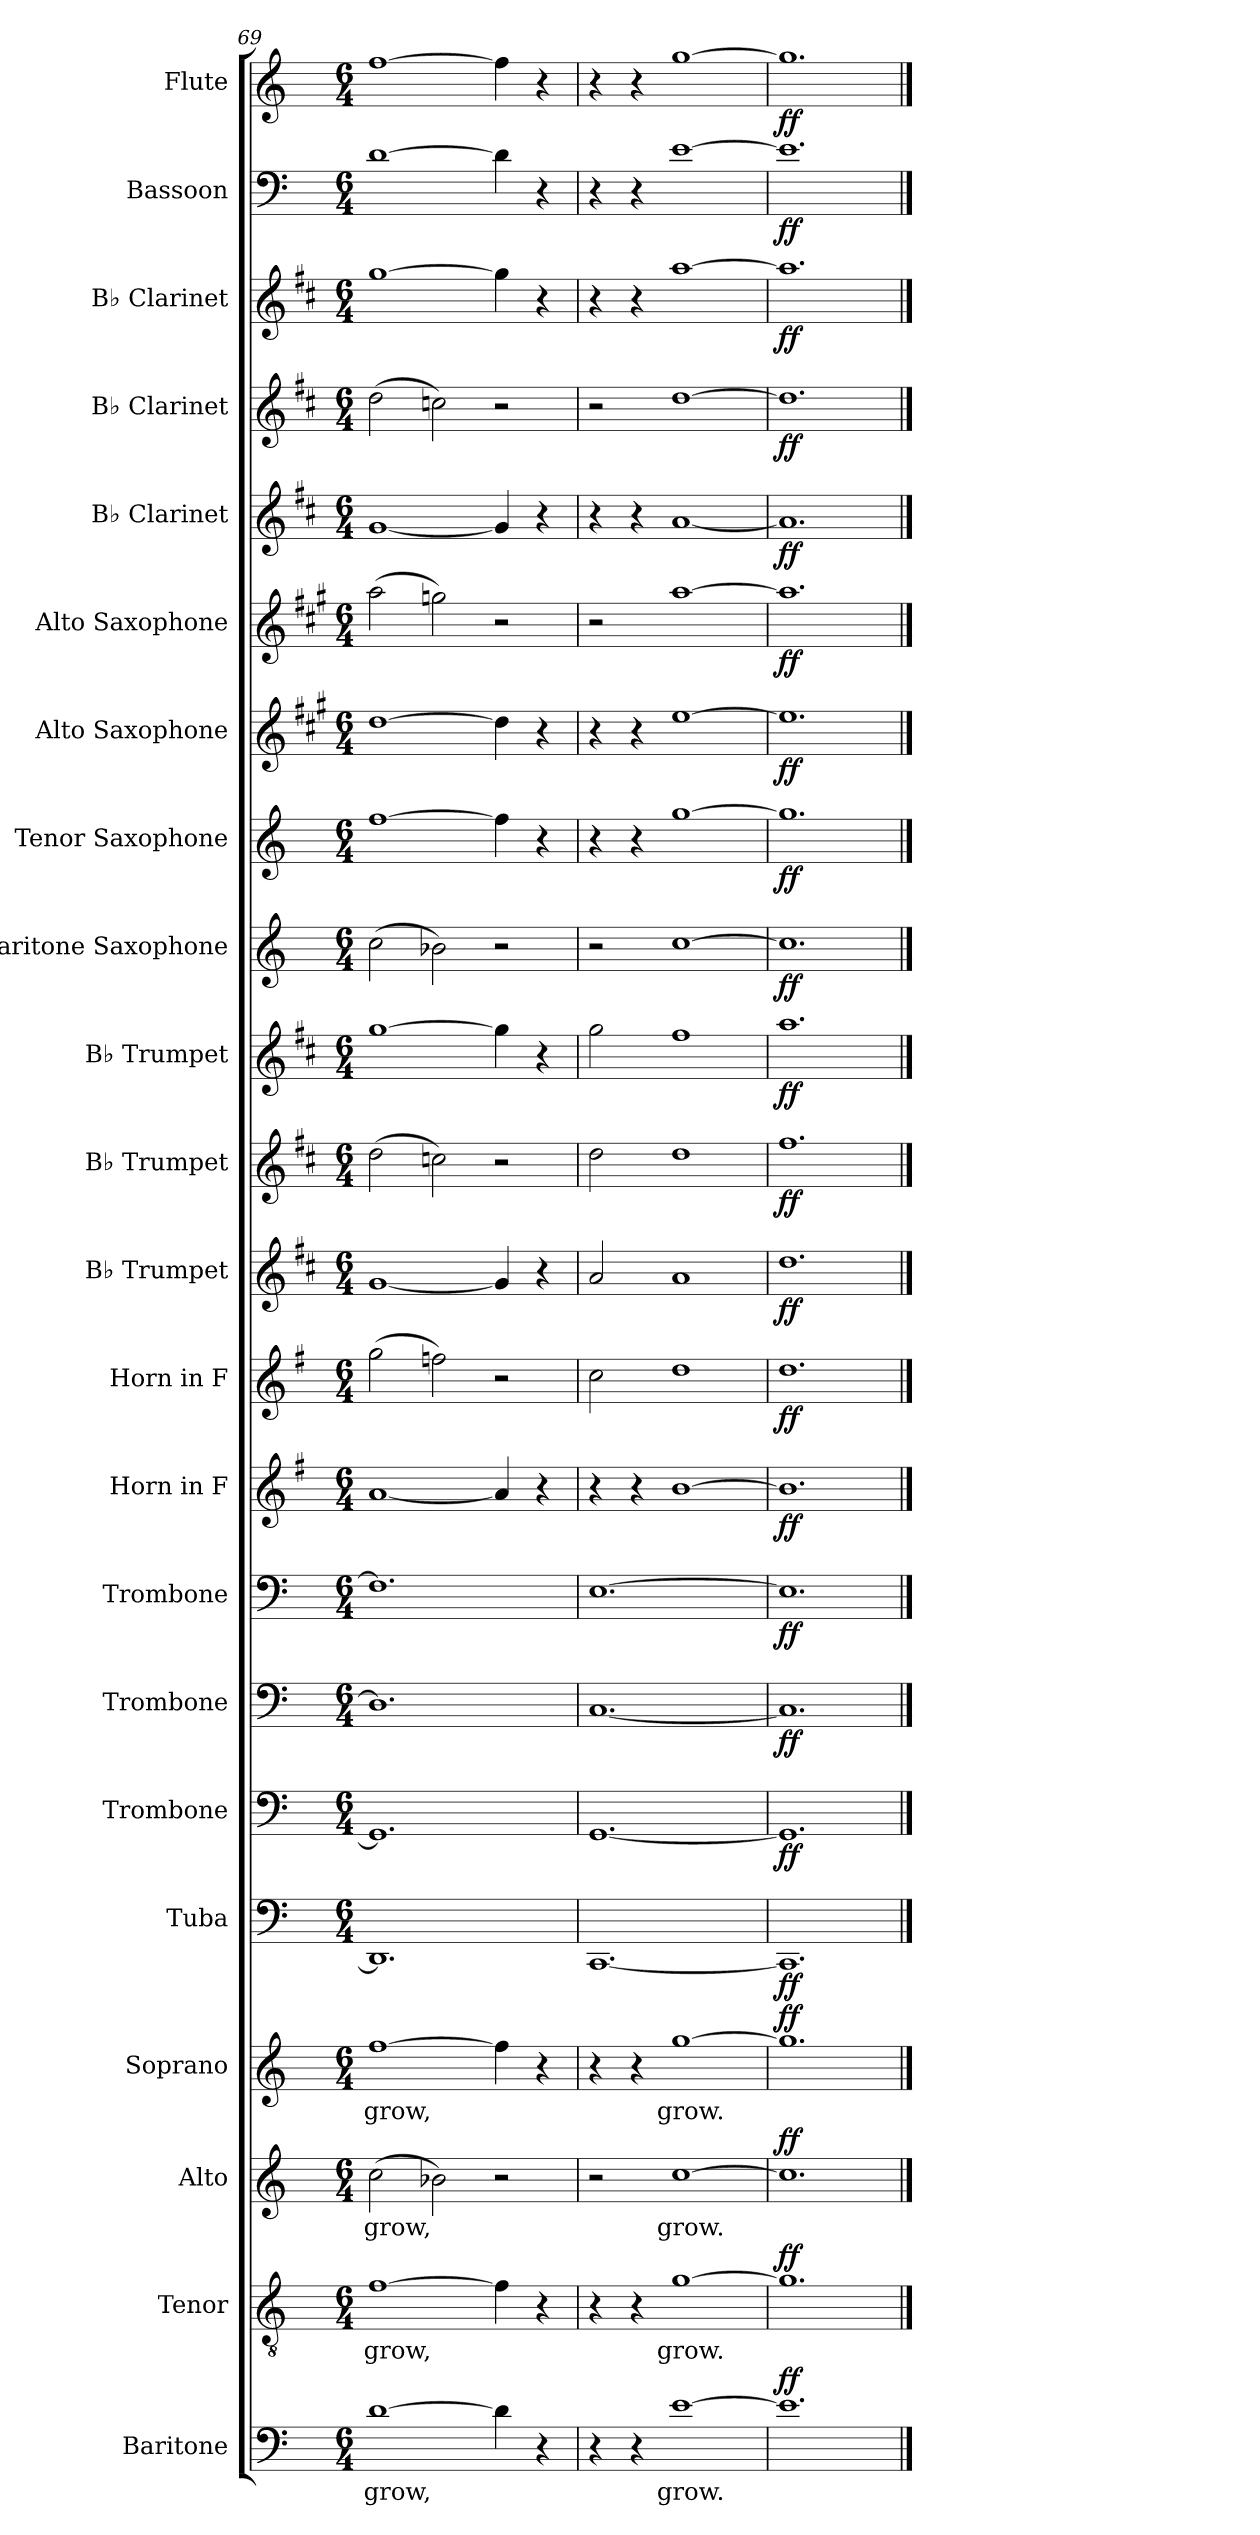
**kern	**text	**dynam	**kern	**text	**dynam	**kern	**text	**dynam	**kern	**text	**dynam	**kern	**dynam	**kern	**dynam	**kern	**dynam	**kern	**dynam	**kern	**dynam	**kern	**dynam	**kern	**dynam	**kern	**dynam	**kern	**dynam	**kern	**dynam	**kern	**dynam	**kern	**dynam	**kern	**dynam	**kern	**dynam	**kern	**dynam	**kern	**dynam	**kern	**dynam	**kern	**dynam
*part22	*part22	*part22	*part21	*part21	*part21	*part20	*part20	*part20	*part19	*part19	*part19	*part18	*part18	*part17	*part17	*part16	*part16	*part15	*part15	*part14	*part14	*part13	*part13	*part12	*part12	*part11	*part11	*part10	*part10	*part9	*part9	*part8	*part8	*part7	*part7	*part6	*part6	*part5	*part5	*part4	*part4	*part3	*part3	*part2	*part2	*part1	*part1
*staff22	*staff22	*staff22	*staff21	*staff21	*staff21	*staff20	*staff20	*staff20	*staff19	*staff19	*staff19	*staff18	*staff18	*staff17	*staff17	*staff16	*staff16	*staff15	*staff15	*staff14	*staff14	*staff13	*staff13	*staff12	*staff12	*staff11	*staff11	*staff10	*staff10	*staff9	*staff9	*staff8	*staff8	*staff7	*staff7	*staff6	*staff6	*staff5	*staff5	*staff4	*staff4	*staff3	*staff3	*staff2	*staff2	*staff1	*staff1
*I"Baritone	*	*	*I"Tenor	*	*	*I"Alto	*	*	*I"Soprano	*	*	*I"Tuba	*	*I"Trombone	*	*I"Trombone	*	*I"Trombone	*	*I"Horn in F	*	*I"Horn in F	*	*I"B♭ Trumpet	*	*I"B♭ Trumpet	*	*I"B♭ Trumpet	*	*I"Baritone Saxophone	*	*I"Tenor Saxophone	*	*I"Alto Saxophone	*	*I"Alto Saxophone	*	*I"B♭ Clarinet	*	*I"B♭ Clarinet	*	*I"B♭ Clarinet	*	*I"Bassoon	*	*I"Flute	*
*I'Bar.	*	*	*I'T.	*	*	*I'A.	*	*	*I'S.	*	*	*I'Tba.	*	*I'Tbn.	*	*I'Tbn.	*	*I'Tbn.	*	*	*	*	*	*I'B♭ Tpt.	*	*I'B♭ Tpt.	*	*I'B♭ Tpt.	*	*I'Bar. Sax.	*	*I'T. Sax.	*	*I'A. Sax.	*	*I'A. Sax.	*	*I'B♭ Cl.	*	*I'B♭ Cl.	*	*I'B♭ Cl.	*	*I'Bsn.	*	*I'Fl.	*
*clefF4	*	*	*clefGv2	*	*	*clefG2	*	*	*clefG2	*	*	*clefF4	*	*clefF4	*	*clefF4	*	*clefF4	*	*clefG2	*	*clefG2	*	*clefG2	*	*clefG2	*	*clefG2	*	*clefG2	*	*clefG2	*	*clefG2	*	*clefG2	*	*clefG2	*	*clefG2	*	*clefG2	*	*clefF4	*	*clefG2	*
*	*	*	*	*	*	*	*	*	*	*	*	*	*	*	*	*	*	*	*	*ITrd4c7	*	*ITrd4c7	*	*ITrd1c2	*	*ITrd1c2	*	*ITrd1c2	*	*ITrd12c21	*	*ITrd8c14	*	*ITrd5c9	*	*ITrd5c9	*	*ITrd1c2	*	*ITrd1c2	*	*ITrd1c2	*	*	*	*	*
*k[]	*	*	*k[]	*	*	*k[]	*	*	*k[]	*	*	*k[]	*	*k[]	*	*k[]	*	*k[]	*	*k[]	*	*k[]	*	*k[]	*	*k[]	*	*k[]	*	*k[]	*	*k[]	*	*k[]	*	*k[]	*	*k[]	*	*k[]	*	*k[]	*	*k[]	*	*k[]	*
*M6/4	*	*	*M6/4	*	*	*M6/4	*	*	*M6/4	*	*	*M6/4	*	*M6/4	*	*M6/4	*	*M6/4	*	*M6/4	*	*M6/4	*	*M6/4	*	*M6/4	*	*M6/4	*	*M6/4	*	*M6/4	*	*M6/4	*	*M6/4	*	*M6/4	*	*M6/4	*	*M6/4	*	*M6/4	*	*M6/4	*
=69	=69	=69	=69	=69	=69	=69	=69	=69	=69	=69	=69	=69	=69	=69	=69	=69	=69	=69	=69	=69	=69	=69	=69	=69	=69	=69	=69	=69	=69	=69	=69	=69	=69	=69	=69	=69	=69	=69	=69	=69	=69	=69	=69	=69	=69	=69	=69
!	!LO:LY:b	!	!	!LO:LY:b	!	!	!LO:LY:b	!	!	!LO:LY:b	!	!	!	!	!	!	!	!	!	!	!	!	!	!	!	!	!	!	!	!	!	!	!	!	!	!	!	!	!	!	!	!	!	!	!	!	!
[1d	grow,	.	[1f	grow,	.	(2cc\	grow,	.	[1ff	grow,	.	1.DD]	.	1.GG]	.	1.D]	.	1.F]	.	[1d	.	(2cc\	.	[1f	.	(2cc\	.	[1ff	.	(2c\	.	[1f	.	[1f	.	(2cc\	.	[1f	.	(2cc\	.	[1ff	.	[1d	.	[1ff	.
.	.	.	.	.	.	2b-X\)	.	.	.	.	.	.	.	.	.	.	.	.	.	.	.	2b-X\)	.	.	.	2b-X\)	.	.	.	2B-X\)	.	.	.	.	.	2b-X\)	.	.	.	2b-X\)	.	.	.	.	.	.	.
4d\]	.	.	4f\]	.	.	2r	.	.	4ff\]	.	.	.	.	.	.	.	.	.	.	4d/]	.	2r	.	4f/]	.	2r	.	4ff\]	.	2r	.	4f\]	.	4f\]	.	2r	.	4f/]	.	2r	.	4ff\]	.	4d\]	.	4ff\]	.
4r	.	.	4r	.	.	.	.	.	4r	.	.	.	.	.	.	.	.	.	.	4r	.	.	.	4r	.	.	.	4r	.	.	.	4r	.	4r	.	.	.	4r	.	.	.	4r	.	4r	.	4r	.
=70	=70	=70	=70	=70	=70	=70	=70	=70	=70	=70	=70	=70	=70	=70	=70	=70	=70	=70	=70	=70	=70	=70	=70	=70	=70	=70	=70	=70	=70	=70	=70	=70	=70	=70	=70	=70	=70	=70	=70	=70	=70	=70	=70	=70	=70	=70	=70
4r	.	.	4r	.	.	2r	.	.	4r	.	.	[1.CC	.	[1.GG	.	[1.C	.	[1.E	.	4r	.	2f\	.	2g/	.	2cc\	.	2ff\	.	2r	.	4r	.	4r	.	2r	.	4r	.	2r	.	4r	.	4r	.	4r	.
4r	.	.	4r	.	.	.	.	.	4r	.	.	.	.	.	.	.	.	.	.	4r	.	.	.	.	.	.	.	.	.	.	.	4r	.	4r	.	.	.	4r	.	.	.	4r	.	4r	.	4r	.
!	!LO:LY:b	!	!	!LO:LY:b	!	!	!LO:LY:b	!	!	!LO:LY:b	!	!	!	!	!	!	!	!	!	!	!	!	!	!	!	!	!	!	!	!	!	!	!	!	!	!	!	!	!	!	!	!	!	!	!	!	!
[1e	grow.	.	[1g	grow.	.	[1cc	grow.	.	[1gg	grow.	.	.	.	.	.	.	.	.	.	[1e	.	1g	.	1g	.	1cc	.	1ee	.	[1c	.	[1g	.	[1g	.	[1cc	.	[1g	.	[1cc	.	[1gg	.	[1e	.	[1gg	.
!!LO:PB:g=z
=71	=71	=71	=71	=71	=71	=71	=71	=71	=71	=71	=71	=71	=71	=71	=71	=71	=71	=71	=71	=71	=71	=71	=71	=71	=71	=71	=71	=71	=71	=71	=71	=71	=71	=71	=71	=71	=71	=71	=71	=71	=71	=71	=71	=71	=71	=71	=71
!	!	!LO:DY:b	!	!	!LO:DY:b	!	!	!LO:DY:b	!	!	!LO:DY:b	!	!LO:DY:b	!	!LO:DY:b	!	!LO:DY:b	!	!LO:DY:b	!	!LO:DY:b	!	!LO:DY:b	!	!LO:DY:b	!	!LO:DY:b	!	!LO:DY:b	!	!LO:DY:b	!	!LO:DY:b	!	!LO:DY:b	!	!LO:DY:b	!	!LO:DY:b	!	!LO:DY:b	!	!LO:DY:b	!	!LO:DY:b	!	!LO:DY:b
1.e]	.	ff	1.g]	.	ff	1.cc]	.	ff	1.gg]	.	ff	1.CC]	ff	1.GG]	ff	1.C]	ff	1.E]	ff	1.e]	ff	1.g	ff	1.cc	ff	1.ee	ff	1.gg	ff	1.c]	ff	1.g]	ff	1.g]	ff	1.cc]	ff	1.g]	ff	1.cc]	ff	1.gg]	ff	1.e]	ff	1.gg]	ff
==	==	==	==	==	==	==	==	==	==	==	==	==	==	==	==	==	==	==	==	==	==	==	==	==	==	==	==	==	==	==	==	==	==	==	==	==	==	==	==	==	==	==	==	==	==	==	==
*-	*-	*-	*-	*-	*-	*-	*-	*-	*-	*-	*-	*-	*-	*-	*-	*-	*-	*-	*-	*-	*-	*-	*-	*-	*-	*-	*-	*-	*-	*-	*-	*-	*-	*-	*-	*-	*-	*-	*-	*-	*-	*-	*-	*-	*-	*-	*-
